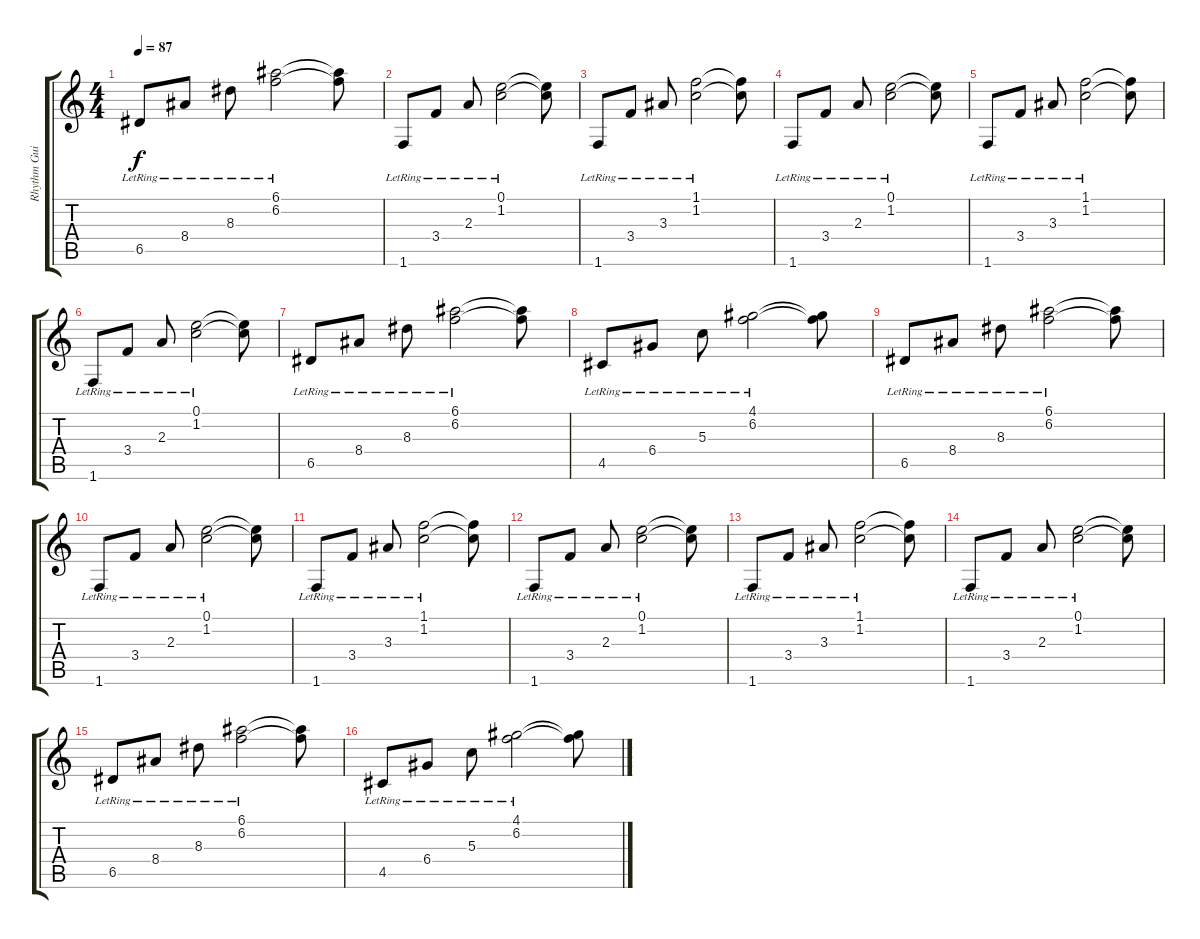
\track ("Rhythm Guitar" "Rhythm Gui") {instrument electricguitarjazz}
\staff {score tabs}
\tuning (E4 B3 G3 D3 A2 E2) {hide}
\ts (4 4)
\tempo 87
\clef g2
\ks c
6.5{lr}.8{dy f} 8.4{lr}.8 8.3{lr}.8 (6.1{lr} 6.2{lr}).2 (6.1{t} 6.2{t}).8 |
1.6{lr}.8 3.4{lr}.8 2.3{lr}.8 (0.1 1.2{lr}).2 (0.1{t} 1.2{t}).8 |
1.6{lr}.8 3.4{lr}.8 3.3{lr}.8 (1.1{lr} 1.2{lr}).2 (1.1{t} 1.2{t}).8 |
1.6{lr}.8 3.4{lr}.8 2.3{lr}.8 (0.1 1.2{lr}).2 (0.1{t} 1.2{t}).8 |
1.6{lr}.8 3.4{lr}.8 3.3{lr}.8 (1.1{lr} 1.2{lr}).2 (1.1{t} 1.2{t}).8 |
1.6{lr}.8 3.4{lr}.8 2.3{lr}.8 (0.1 1.2{lr}).2 (0.1{t} 1.2{t}).8 |
6.5{lr}.8 8.4{lr}.8 8.3{lr}.8 (6.1{lr} 6.2{lr}).2 (6.1{t} 6.2{t}).8 |
4.5{lr}.8 6.4{lr}.8 5.3{lr}.8 (4.1{lr} 6.2{lr}).2 (4.1{t} 6.2{t}).8 |
6.5{lr}.8 8.4{lr}.8 8.3{lr}.8 (6.1{lr} 6.2{lr}).2 (6.1{t} 6.2{t}).8 |
1.6{lr}.8 3.4{lr}.8 2.3{lr}.8 (0.1 1.2{lr}).2 (0.1{t} 1.2{t}).8 |
1.6{lr}.8 3.4{lr}.8 3.3{lr}.8 (1.1{lr} 1.2{lr}).2 (1.1{t} 1.2{t}).8 |
1.6{lr}.8 3.4{lr}.8 2.3{lr}.8 (0.1 1.2{lr}).2 (0.1{t} 1.2{t}).8 |
1.6{lr}.8 3.4{lr}.8 3.3{lr}.8 (1.1{lr} 1.2{lr}).2 (1.1{t} 1.2{t}).8 |
1.6{lr}.8 3.4{lr}.8 2.3{lr}.8 (0.1 1.2{lr}).2 (0.1{t} 1.2{t}).8 |
6.5{lr}.8 8.4{lr}.8 8.3{lr}.8 (6.1{lr} 6.2{lr}).2 (6.1{t} 6.2{t}).8 |
4.5{lr}.8 6.4{lr}.8 5.3{lr}.8 (4.1{lr} 6.2{lr}).2 (4.1{t} 6.2{t}).8
